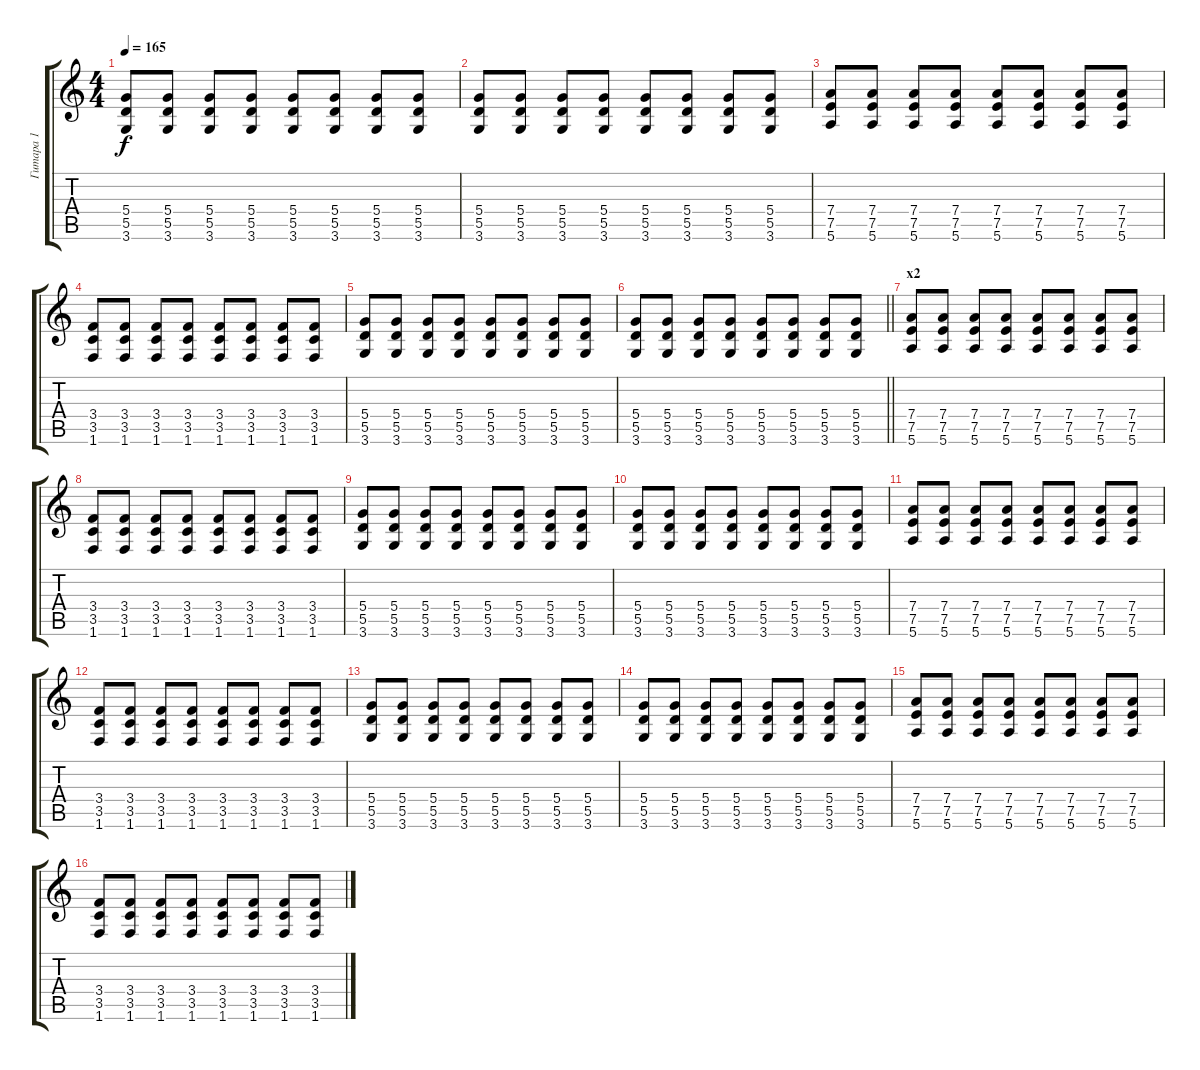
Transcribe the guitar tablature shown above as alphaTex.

\track ("Гитара 1" "Гитара 1") {instrument distortionguitar}
\staff {score tabs}
\tuning (E4 B3 G3 D3 A2 E2) {hide}
\ts (4 4)
\tempo 165
\clef g2
\ks c
(5.4 5.5 3.6).8{dy f} (5.4 5.5 3.6).8 (5.4 5.5 3.6).8 (5.4 5.5 3.6).8 (5.4 5.5 3.6).8 (5.4 5.5 3.6).8 (5.4 5.5 3.6).8 (5.4 5.5 3.6).8 |
(5.4 5.5 3.6).8 (5.4 5.5 3.6).8 (5.4 5.5 3.6).8 (5.4 5.5 3.6).8 (5.4 5.5 3.6).8 (5.4 5.5 3.6).8 (5.4 5.5 3.6).8 (5.4 5.5 3.6).8 |
(7.4 7.5 5.6).8 (7.4 7.5 5.6).8 (7.4 7.5 5.6).8 (7.4 7.5 5.6).8 (7.4 7.5 5.6).8 (7.4 7.5 5.6).8 (7.4 7.5 5.6).8 (7.4 7.5 5.6).8 |
(3.4 3.5 1.6).8 (3.4 3.5 1.6).8 (3.4 3.5 1.6).8 (3.4 3.5 1.6).8 (3.4 3.5 1.6).8 (3.4 3.5 1.6).8 (3.4 3.5 1.6).8 (3.4 3.5 1.6).8 |
(5.4 5.5 3.6).8 (5.4 5.5 3.6).8 (5.4 5.5 3.6).8 (5.4 5.5 3.6).8 (5.4 5.5 3.6).8 (5.4 5.5 3.6).8 (5.4 5.5 3.6).8 (5.4 5.5 3.6).8 |
\barLineRight lightlight
(5.4 5.5 3.6).8 (5.4 5.5 3.6).8 (5.4 5.5 3.6).8 (5.4 5.5 3.6).8 (5.4 5.5 3.6).8 (5.4 5.5 3.6).8 (5.4 5.5 3.6).8 (5.4 5.5 3.6).8 |
\section ("" "х2")
(7.4 7.5 5.6).8 (7.4 7.5 5.6).8 (7.4 7.5 5.6).8 (7.4 7.5 5.6).8 (7.4 7.5 5.6).8 (7.4 7.5 5.6).8 (7.4 7.5 5.6).8 (7.4 7.5 5.6).8 |
(3.4 3.5 1.6).8 (3.4 3.5 1.6).8 (3.4 3.5 1.6).8 (3.4 3.5 1.6).8 (3.4 3.5 1.6).8 (3.4 3.5 1.6).8 (3.4 3.5 1.6).8 (3.4 3.5 1.6).8 |
(5.4 5.5 3.6).8 (5.4 5.5 3.6).8 (5.4 5.5 3.6).8 (5.4 5.5 3.6).8 (5.4 5.5 3.6).8 (5.4 5.5 3.6).8 (5.4 5.5 3.6).8 (5.4 5.5 3.6).8 |
(5.4 5.5 3.6).8 (5.4 5.5 3.6).8 (5.4 5.5 3.6).8 (5.4 5.5 3.6).8 (5.4 5.5 3.6).8 (5.4 5.5 3.6).8 (5.4 5.5 3.6).8 (5.4 5.5 3.6).8 |
(7.4 7.5 5.6).8 (7.4 7.5 5.6).8 (7.4 7.5 5.6).8 (7.4 7.5 5.6).8 (7.4 7.5 5.6).8 (7.4 7.5 5.6).8 (7.4 7.5 5.6).8 (7.4 7.5 5.6).8 |
(3.4 3.5 1.6).8 (3.4 3.5 1.6).8 (3.4 3.5 1.6).8 (3.4 3.5 1.6).8 (3.4 3.5 1.6).8 (3.4 3.5 1.6).8 (3.4 3.5 1.6).8 (3.4 3.5 1.6).8 |
(5.4 5.5 3.6).8 (5.4 5.5 3.6).8 (5.4 5.5 3.6).8 (5.4 5.5 3.6).8 (5.4 5.5 3.6).8 (5.4 5.5 3.6).8 (5.4 5.5 3.6).8 (5.4 5.5 3.6).8 |
(5.4 5.5 3.6).8 (5.4 5.5 3.6).8 (5.4 5.5 3.6).8 (5.4 5.5 3.6).8 (5.4 5.5 3.6).8 (5.4 5.5 3.6).8 (5.4 5.5 3.6).8 (5.4 5.5 3.6).8 |
(7.4 7.5 5.6).8 (7.4 7.5 5.6).8 (7.4 7.5 5.6).8 (7.4 7.5 5.6).8 (7.4 7.5 5.6).8 (7.4 7.5 5.6).8 (7.4 7.5 5.6).8 (7.4 7.5 5.6).8 |
(3.4 3.5 1.6).8 (3.4 3.5 1.6).8 (3.4 3.5 1.6).8 (3.4 3.5 1.6).8 (3.4 3.5 1.6).8 (3.4 3.5 1.6).8 (3.4 3.5 1.6).8 (3.4 3.5 1.6).8
